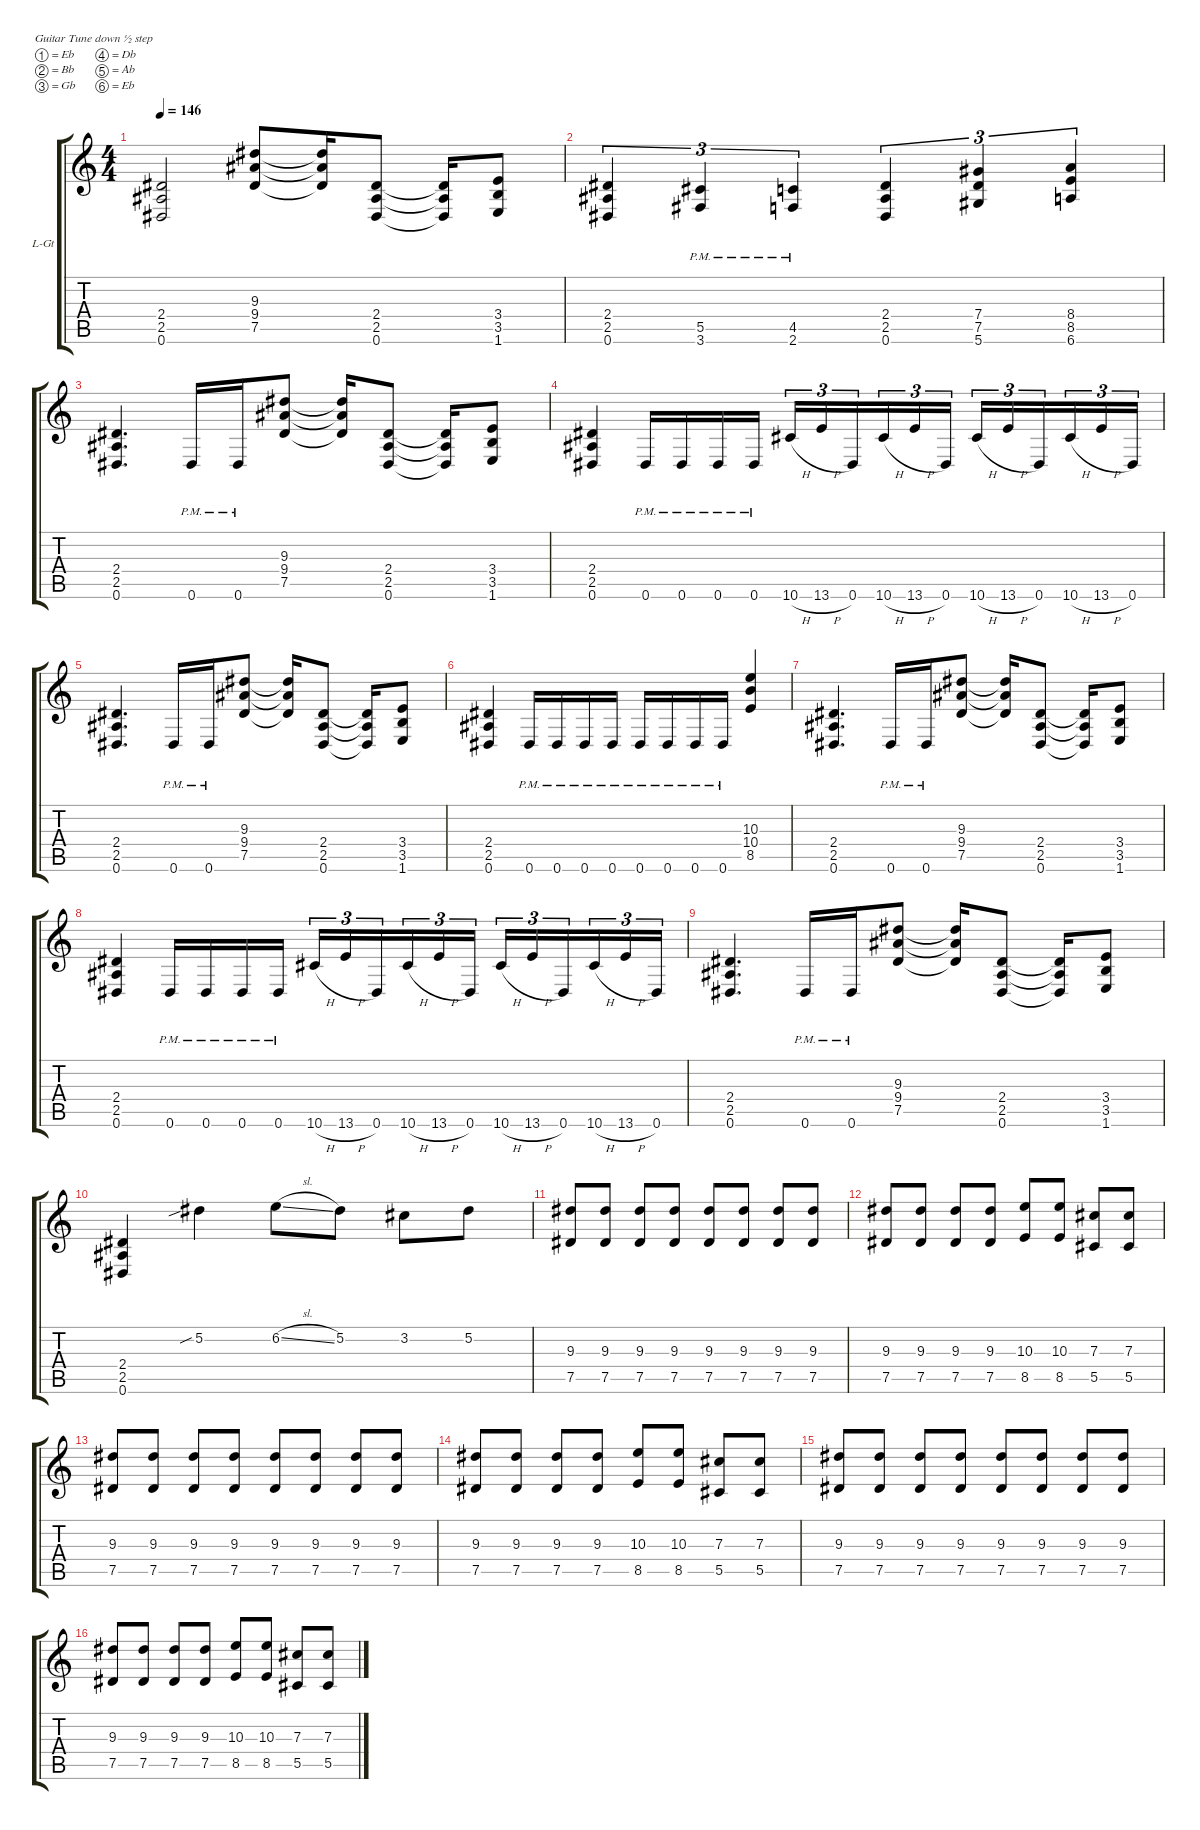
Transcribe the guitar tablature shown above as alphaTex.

\hideDynamics
\bracketExtendMode groupsimilarinstruments
\firstSystemTrackNameOrientation horizontal
\otherSystemsTrackNameOrientation horizontal
\track ("David G. Àlvarez - Lead Guitar" "L-Gt") {instrument distortionguitar}
\staff {score tabs}
\tuning (Eb4 Bb3 Gb3 Db3 Ab2 Eb2)
\ts (4 4)
\tempo 146
\clef g2
\ks c
(2.4 2.5 0.6).2{lyrics (0 "") lyrics (1 "") lyrics (2 "") lyrics (3 "") lyrics (4 "") dy f} (9.3 9.4 7.5).8{lyrics (0 "") lyrics (1 "") lyrics (2 "") lyrics (3 "") lyrics (4 "")} (9.3{t} 9.4{t} 7.5{t}).16{lyrics (0 "") lyrics (1 "") lyrics (2 "") lyrics (3 "") lyrics (4 "")} (2.4 2.5 0.6).8{lyrics (0 "") lyrics (1 "") lyrics (2 "") lyrics (3 "") lyrics (4 "")} (2.4{t} 2.5{t} 0.6{t}).16{lyrics (0 "") lyrics (1 "") lyrics (2 "") lyrics (3 "") lyrics (4 "")} (3.4 3.5 1.6).8{lyrics (0 "") lyrics (1 "") lyrics (2 "") lyrics (3 "") lyrics (4 "")} |
(2.4 2.5 0.6).4{tu (3 2) lyrics (0 "") lyrics (1 "") lyrics (2 "") lyrics (3 "") lyrics (4 "")} (3.6{pm} 5.5{pm}).4{tu (3 2) lyrics (0 "") lyrics (1 "") lyrics (2 "") lyrics (3 "") lyrics (4 "")} (2.6{pm} 4.5{pm}).4{tu (3 2) lyrics (0 "") lyrics (1 "") lyrics (2 "") lyrics (3 "") lyrics (4 "")} (2.4 2.5 0.6).4{tu (3 2) lyrics (0 "") lyrics (1 "") lyrics (2 "") lyrics (3 "") lyrics (4 "")} (7.4 7.5 5.6).4{tu (3 2) lyrics (0 "") lyrics (1 "") lyrics (2 "") lyrics (3 "") lyrics (4 "")} (8.4 8.5 6.6).4{tu (3 2) lyrics (0 "") lyrics (1 "") lyrics (2 "") lyrics (3 "") lyrics (4 "")} |
(2.4 2.5 0.6).4{d lyrics (0 "") lyrics (1 "") lyrics (2 "") lyrics (3 "") lyrics (4 "")} 0.6{pm}.16{lyrics (0 "") lyrics (1 "") lyrics (2 "") lyrics (3 "") lyrics (4 "") beam merge} 0.6{pm}.16{lyrics (0 "") lyrics (1 "") lyrics (2 "") lyrics (3 "") lyrics (4 "") beam merge} (9.3 9.4 7.5).8{lyrics (0 "") lyrics (1 "") lyrics (2 "") lyrics (3 "") lyrics (4 "") beam split} (9.3{t} 9.4{t} 7.5{t}).16{lyrics (0 "") lyrics (1 "") lyrics (2 "") lyrics (3 "") lyrics (4 "")} (2.4 2.5 0.6).8{lyrics (0 "") lyrics (1 "") lyrics (2 "") lyrics (3 "") lyrics (4 "")} (2.4{t} 2.5{t} 0.6{t}).16{lyrics (0 "") lyrics (1 "") lyrics (2 "") lyrics (3 "") lyrics (4 "")} (3.4 3.5 1.6).8{lyrics (0 "") lyrics (1 "") lyrics (2 "") lyrics (3 "") lyrics (4 "")} |
(2.4 2.5 0.6).4{lyrics (0 "") lyrics (1 "") lyrics (2 "") lyrics (3 "") lyrics (4 "")} 0.6{pm}.16{lyrics (0 "") lyrics (1 "") lyrics (2 "") lyrics (3 "") lyrics (4 "")} 0.6{pm}.16{lyrics (0 "") lyrics (1 "") lyrics (2 "") lyrics (3 "") lyrics (4 "")} 0.6{pm}.16{lyrics (0 "") lyrics (1 "") lyrics (2 "") lyrics (3 "") lyrics (4 "")} 0.6{pm}.16{lyrics (0 "") lyrics (1 "") lyrics (2 "") lyrics (3 "") lyrics (4 "")} 10.6{h}.16{tu (3 2) lyrics (0 "") lyrics (1 "") lyrics (2 "") lyrics (3 "") lyrics (4 "")} 13.6{h}.16{tu (3 2) lyrics (0 "") lyrics (1 "") lyrics (2 "") lyrics (3 "") lyrics (4 "")} 0.6.16{tu (3 2) lyrics (0 "") lyrics (1 "") lyrics (2 "") lyrics (3 "") lyrics (4 "") beam merge} 10.6{h}.16{tu (3 2) lyrics (0 "") lyrics (1 "") lyrics (2 "") lyrics (3 "") lyrics (4 "")} 13.6{h}.16{tu (3 2) lyrics (0 "") lyrics (1 "") lyrics (2 "") lyrics (3 "") lyrics (4 "")} 0.6.16{tu (3 2) lyrics (0 "") lyrics (1 "") lyrics (2 "") lyrics (3 "") lyrics (4 "")} 10.6{h}.16{tu (3 2) lyrics (0 "") lyrics (1 "") lyrics (2 "") lyrics (3 "") lyrics (4 "")} 13.6{h}.16{tu (3 2) lyrics (0 "") lyrics (1 "") lyrics (2 "") lyrics (3 "") lyrics (4 "")} 0.6.16{tu (3 2) lyrics (0 "") lyrics (1 "") lyrics (2 "") lyrics (3 "") lyrics (4 "") beam merge} 10.6{h}.16{tu (3 2) lyrics (0 "") lyrics (1 "") lyrics (2 "") lyrics (3 "") lyrics (4 "")} 13.6{h}.16{tu (3 2) lyrics (0 "") lyrics (1 "") lyrics (2 "") lyrics (3 "") lyrics (4 "")} 0.6.16{tu (3 2) lyrics (0 "") lyrics (1 "") lyrics (2 "") lyrics (3 "") lyrics (4 "")} |
(2.4 2.5 0.6).4{d lyrics (0 "") lyrics (1 "") lyrics (2 "") lyrics (3 "") lyrics (4 "")} 0.6{pm}.16{lyrics (0 "") lyrics (1 "") lyrics (2 "") lyrics (3 "") lyrics (4 "")} 0.6{pm}.16{lyrics (0 "") lyrics (1 "") lyrics (2 "") lyrics (3 "") lyrics (4 "") beam merge} (9.3 9.4 7.5).8{lyrics (0 "") lyrics (1 "") lyrics (2 "") lyrics (3 "") lyrics (4 "") beam split} (9.3{t} 9.4{t} 7.5{t}).16{lyrics (0 "") lyrics (1 "") lyrics (2 "") lyrics (3 "") lyrics (4 "")} (2.4 2.5 0.6).8{lyrics (0 "") lyrics (1 "") lyrics (2 "") lyrics (3 "") lyrics (4 "")} (2.4{t} 2.5{t} 0.6{t}).16{lyrics (0 "") lyrics (1 "") lyrics (2 "") lyrics (3 "") lyrics (4 "")} (3.4 3.5 1.6).8{lyrics (0 "") lyrics (1 "") lyrics (2 "") lyrics (3 "") lyrics (4 "")} |
(2.4 2.5 0.6).4{lyrics (0 "") lyrics (1 "") lyrics (2 "") lyrics (3 "") lyrics (4 "")} 0.6{pm}.16{lyrics (0 "") lyrics (1 "") lyrics (2 "") lyrics (3 "") lyrics (4 "")} 0.6{pm}.16{lyrics (0 "") lyrics (1 "") lyrics (2 "") lyrics (3 "") lyrics (4 "")} 0.6{pm}.16{lyrics (0 "") lyrics (1 "") lyrics (2 "") lyrics (3 "") lyrics (4 "")} 0.6{pm}.16{lyrics (0 "") lyrics (1 "") lyrics (2 "") lyrics (3 "") lyrics (4 "")} 0.6{pm}.16{lyrics (0 "") lyrics (1 "") lyrics (2 "") lyrics (3 "") lyrics (4 "")} 0.6{pm}.16{lyrics (0 "") lyrics (1 "") lyrics (2 "") lyrics (3 "") lyrics (4 "")} 0.6{pm}.16{lyrics (0 "") lyrics (1 "") lyrics (2 "") lyrics (3 "") lyrics (4 "")} 0.6{pm}.16{lyrics (0 "") lyrics (1 "") lyrics (2 "") lyrics (3 "") lyrics (4 "")} (10.3 10.4 8.5).4{lyrics (0 "") lyrics (1 "") lyrics (2 "") lyrics (3 "") lyrics (4 "")} |
(2.4 2.5 0.6).4{d lyrics (0 "") lyrics (1 "") lyrics (2 "") lyrics (3 "") lyrics (4 "")} 0.6{pm}.16{lyrics (0 "") lyrics (1 "") lyrics (2 "") lyrics (3 "") lyrics (4 "")} 0.6{pm}.16{lyrics (0 "") lyrics (1 "") lyrics (2 "") lyrics (3 "") lyrics (4 "") beam merge} (9.3 9.4 7.5).8{lyrics (0 "") lyrics (1 "") lyrics (2 "") lyrics (3 "") lyrics (4 "") beam split} (9.3{t} 9.4{t} 7.5{t}).16{lyrics (0 "") lyrics (1 "") lyrics (2 "") lyrics (3 "") lyrics (4 "")} (2.4 2.5 0.6).8{lyrics (0 "") lyrics (1 "") lyrics (2 "") lyrics (3 "") lyrics (4 "")} (2.4{t} 2.5{t} 0.6{t}).16{lyrics (0 "") lyrics (1 "") lyrics (2 "") lyrics (3 "") lyrics (4 "")} (3.4 3.5 1.6).8{lyrics (0 "") lyrics (1 "") lyrics (2 "") lyrics (3 "") lyrics (4 "")} |
(2.4 2.5 0.6).4{lyrics (0 "") lyrics (1 "") lyrics (2 "") lyrics (3 "") lyrics (4 "")} 0.6{pm}.16{lyrics (0 "") lyrics (1 "") lyrics (2 "") lyrics (3 "") lyrics (4 "")} 0.6{pm}.16{lyrics (0 "") lyrics (1 "") lyrics (2 "") lyrics (3 "") lyrics (4 "")} 0.6{pm}.16{lyrics (0 "") lyrics (1 "") lyrics (2 "") lyrics (3 "") lyrics (4 "")} 0.6{pm}.16{lyrics (0 "") lyrics (1 "") lyrics (2 "") lyrics (3 "") lyrics (4 "")} 10.6{h}.16{tu (3 2) lyrics (0 "") lyrics (1 "") lyrics (2 "") lyrics (3 "") lyrics (4 "")} 13.6{h}.16{tu (3 2) lyrics (0 "") lyrics (1 "") lyrics (2 "") lyrics (3 "") lyrics (4 "")} 0.6.16{tu (3 2) lyrics (0 "") lyrics (1 "") lyrics (2 "") lyrics (3 "") lyrics (4 "") beam merge} 10.6{h}.16{tu (3 2) lyrics (0 "") lyrics (1 "") lyrics (2 "") lyrics (3 "") lyrics (4 "")} 13.6{h}.16{tu (3 2) lyrics (0 "") lyrics (1 "") lyrics (2 "") lyrics (3 "") lyrics (4 "")} 0.6.16{tu (3 2) lyrics (0 "") lyrics (1 "") lyrics (2 "") lyrics (3 "") lyrics (4 "")} 10.6{h}.16{tu (3 2) lyrics (0 "") lyrics (1 "") lyrics (2 "") lyrics (3 "") lyrics (4 "")} 13.6{h}.16{tu (3 2) lyrics (0 "") lyrics (1 "") lyrics (2 "") lyrics (3 "") lyrics (4 "")} 0.6.16{tu (3 2) lyrics (0 "") lyrics (1 "") lyrics (2 "") lyrics (3 "") lyrics (4 "") beam merge} 10.6{h}.16{tu (3 2) lyrics (0 "") lyrics (1 "") lyrics (2 "") lyrics (3 "") lyrics (4 "")} 13.6{h}.16{tu (3 2) lyrics (0 "") lyrics (1 "") lyrics (2 "") lyrics (3 "") lyrics (4 "")} 0.6.16{tu (3 2) lyrics (0 "") lyrics (1 "") lyrics (2 "") lyrics (3 "") lyrics (4 "")} |
(2.4 2.5 0.6).4{d lyrics (0 "") lyrics (1 "") lyrics (2 "") lyrics (3 "") lyrics (4 "")} 0.6{pm}.16{lyrics (0 "") lyrics (1 "") lyrics (2 "") lyrics (3 "") lyrics (4 "")} 0.6{pm}.16{lyrics (0 "") lyrics (1 "") lyrics (2 "") lyrics (3 "") lyrics (4 "") beam merge} (9.3 9.4 7.5).8{lyrics (0 "") lyrics (1 "") lyrics (2 "") lyrics (3 "") lyrics (4 "") beam split} (9.3{t} 9.4{t} 7.5{t}).16{lyrics (0 "") lyrics (1 "") lyrics (2 "") lyrics (3 "") lyrics (4 "")} (2.4 2.5 0.6).8{lyrics (0 "") lyrics (1 "") lyrics (2 "") lyrics (3 "") lyrics (4 "")} (2.4{t} 2.5{t} 0.6{t}).16{lyrics (0 "") lyrics (1 "") lyrics (2 "") lyrics (3 "") lyrics (4 "")} (3.4 3.5 1.6).8{lyrics (0 "") lyrics (1 "") lyrics (2 "") lyrics (3 "") lyrics (4 "")} |
(2.4 2.5 0.6).4{lyrics (0 "") lyrics (1 "") lyrics (2 "") lyrics (3 "") lyrics (4 "")} 5.2{sib}.4{lyrics (0 "") lyrics (1 "") lyrics (2 "") lyrics (3 "") lyrics (4 "")} 6.2{sl}.8{lyrics (0 "") lyrics (1 "") lyrics (2 "") lyrics (3 "") lyrics (4 "")} 5.2.8{lyrics (0 "") lyrics (1 "") lyrics (2 "") lyrics (3 "") lyrics (4 "")} 3.2.8{lyrics (0 "") lyrics (1 "") lyrics (2 "") lyrics (3 "") lyrics (4 "")} 5.2.8 |
(9.3 7.5).8{dy mf} (7.5 9.3).8 (7.5 9.3).8 (7.5 9.3).8 (7.5 9.3).8 (7.5 9.3).8 (7.5 9.3).8 (7.5 9.3).8 |
(7.5 9.3).8 (7.5 9.3).8 (7.5 9.3).8 (7.5 9.3).8 (8.5 10.3).8 (8.5 10.3).8 (5.5 7.3).8 (5.5 7.3).8 |
(7.5 9.3).8 (9.3 7.5).8 (9.3 7.5).8 (9.3 7.5).8 (9.3 7.5).8 (9.3 7.5).8 (9.3 7.5).8 (9.3 7.5).8 |
(7.5 9.3).8 (7.5 9.3).8 (7.5 9.3).8 (7.5 9.3).8 (8.5 10.3).8 (8.5 10.3).8 (5.5 7.3).8 (5.5 7.3).8 |
(9.3 7.5).8 (7.5 9.3).8 (7.5 9.3).8 (7.5 9.3).8 (7.5 9.3).8 (7.5 9.3).8 (7.5 9.3).8 (7.5 9.3).8 |
(9.3 7.5).8 (9.3 7.5).8 (9.3 7.5).8 (9.3 7.5).8 (10.3 8.5).8 (10.3 8.5).8 (7.3 5.5).8 (7.3 5.5).8
